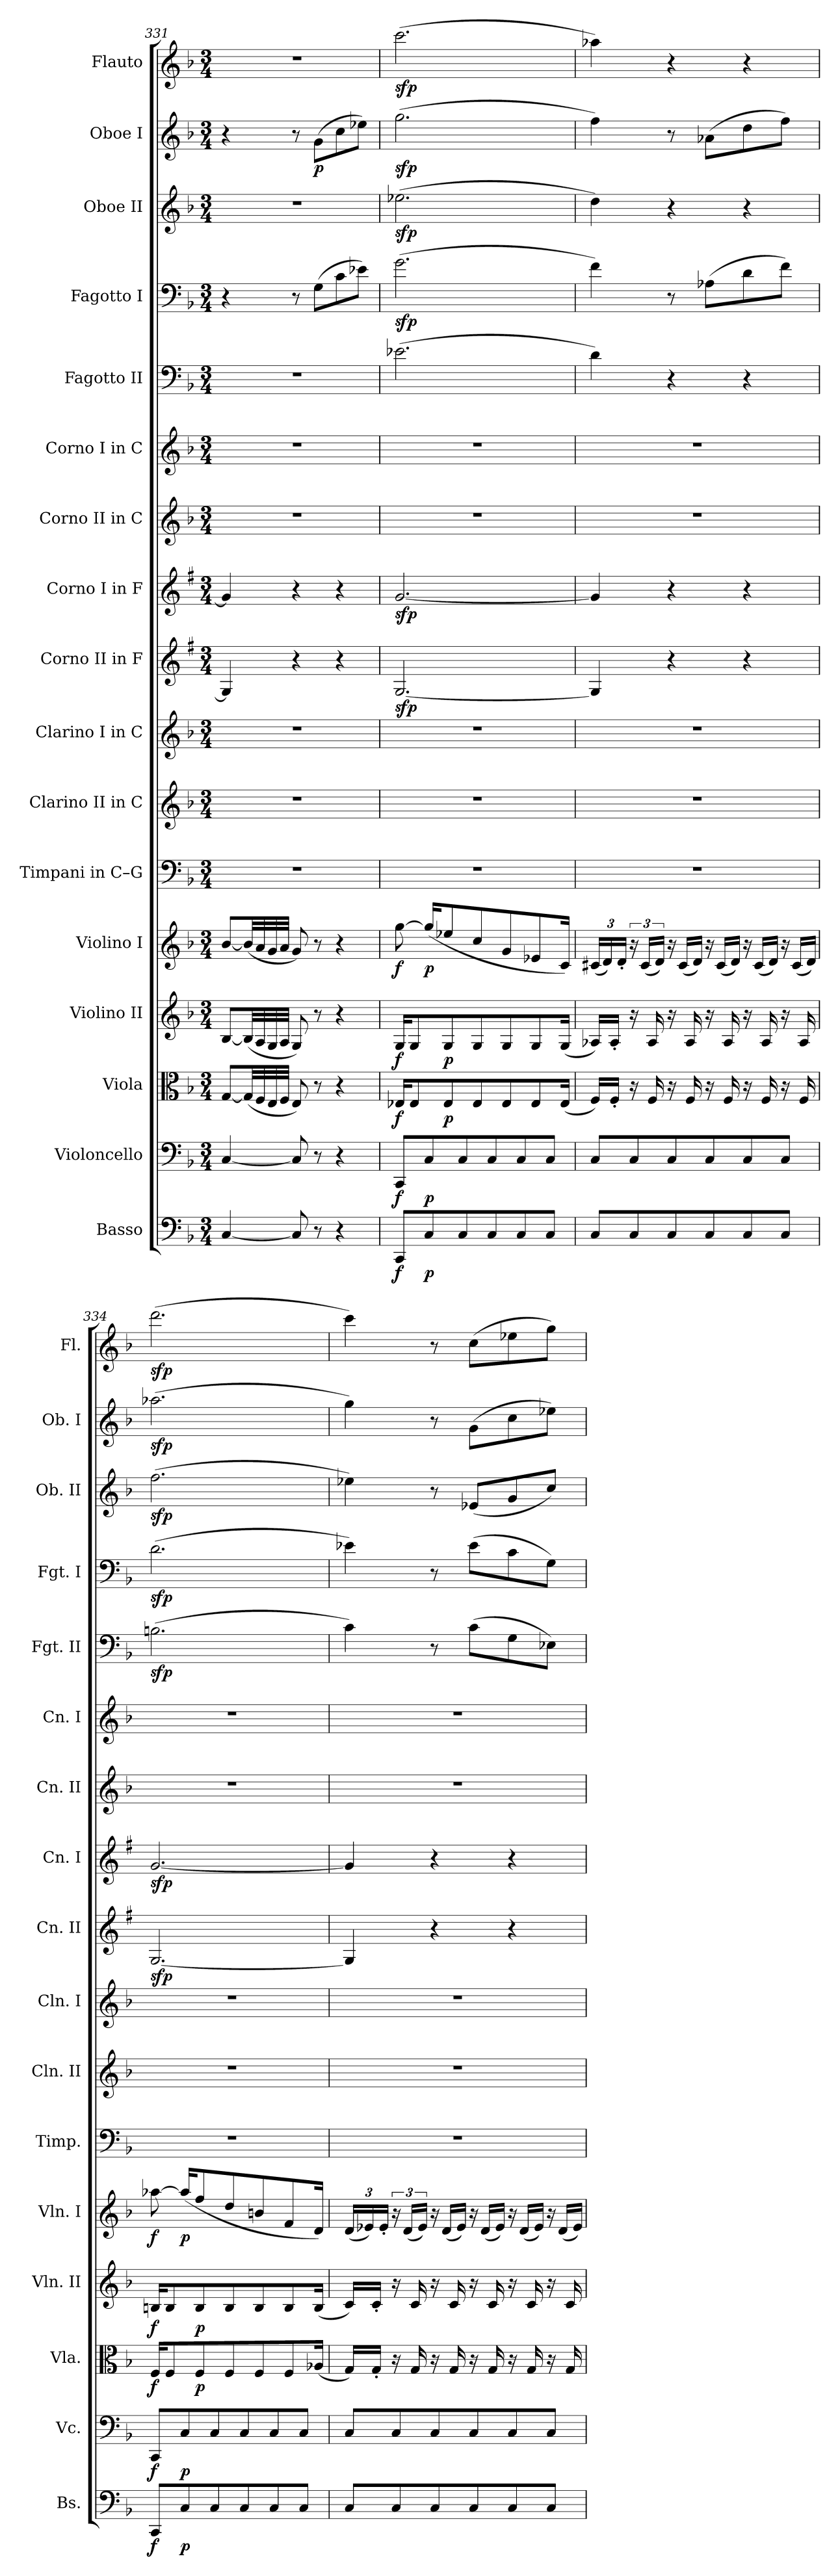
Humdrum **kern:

**kern	**dynam	**kern	**dynam	**kern	**dynam	**kern	**dynam	**kern	**dynam	**kern	**kern	**kern	**kern	**dynam	**kern	**dynam	**kern	**kern	**kern	**dynam	**kern	**dynam	**kern	**dynam	**kern	**dynam	**kern	**dynam
*part17	*part17	*part16	*part16	*part15	*part15	*part14	*part14	*part13	*part13	*part12	*part11	*part10	*part9	*part9	*part8	*part8	*part7	*part6	*part5	*part5	*part4	*part4	*part3	*part3	*part2	*part2	*part1	*part1
*staff17	*staff17	*staff16	*staff16	*staff15	*staff15	*staff14	*staff14	*staff13	*staff13	*staff12	*staff11	*staff10	*staff9	*staff9	*staff8	*staff8	*staff7	*staff6	*staff5	*staff5	*staff4	*staff4	*staff3	*staff3	*staff2	*staff2	*staff1	*staff1
*I"Basso	*	*I"Violoncello	*	*I"Viola	*	*I"Violino II	*	*I"Violino I	*	*I"Timpani in C–G	*I"Clarino II in C	*I"Clarino I in C	*I"Corno II in F	*	*I"Corno I in F	*	*I"Corno II in C	*I"Corno I in C	*I"Fagotto II	*	*I"Fagotto I	*	*I"Oboe II	*	*I"Oboe I	*	*I"Flauto	*
*I'Bs.	*	*I'Vc.	*	*I'Vla.	*	*I'Vln. II	*	*I'Vln. I	*	*I'Timp.	*I'Cln. II	*I'Cln. I	*I'Cn. II	*	*I'Cn. I	*	*I'Cn. II	*I'Cn. I	*I'Fgt. II	*	*I'Fgt. I	*	*I'Ob. II	*	*I'Ob. I	*	*I'Fl.	*
*clefF4	*	*clefF4	*	*clefC3	*	*clefG2	*	*clefG2	*	*clefF4	*clefG2	*clefG2	*clefG2	*	*clefG2	*	*clefG2	*clefG2	*clefF4	*	*clefF4	*	*clefG2	*	*clefG2	*	*clefG2	*
*ITrd7c12	*	*	*	*	*	*	*	*	*	*	*	*	*ITrd4c7	*	*ITrd4c7	*	*ITrd7c12	*ITrd7c12	*	*	*	*	*	*	*	*	*	*
*k[b-]	*	*k[b-]	*	*k[b-]	*	*k[b-]	*	*k[b-]	*	*k[b-]	*k[b-]	*k[b-]	*k[]	*	*k[]	*	*k[b-]	*k[b-]	*k[b-]	*	*k[b-]	*	*k[b-]	*	*k[b-]	*	*k[b-]	*
*M3/4	*	*M3/4	*	*M3/4	*	*M3/4	*	*M3/4	*	*M3/4	*M3/4	*M3/4	*M3/4	*	*M3/4	*	*M3/4	*M3/4	*M3/4	*	*M3/4	*	*M3/4	*	*M3/4	*	*M3/4	*
=331	=331	=331	=331	=331	=331	=331	=331	=331	=331	=331	=331	=331	=331	=331	=331	=331	=331	=331	=331	=331	=331	=331	=331	=331	=331	=331	=331	=331
[4CC/	.	[4C/	.	[8G/L	.	[8B-/L	.	[8b-/L	.	2.r	2.r	2.r	4C/]	.	4c/]	.	2.r	2.r	2.r	.	4r	.	2.r	.	4r	.	2.r	.
.	.	.	.	(32G/LL]	.	(32B-/LL]	.	(32b-/LL]	.	.	.	.	.	.	.	.	.	.	.	.	.	.	.	.	.	.	.	.
.	.	.	.	32F/	.	32A/	.	32a/	.	.	.	.	.	.	.	.	.	.	.	.	.	.	.	.	.	.	.	.
.	.	.	.	32E/	.	32G/	.	32g/	.	.	.	.	.	.	.	.	.	.	.	.	.	.	.	.	.	.	.	.
.	.	.	.	32F/JJJ	.	32A/JJJ	.	32a/JJJ	.	.	.	.	.	.	.	.	.	.	.	.	.	.	.	.	.	.	.	.
8CC/]	.	8C/]	.	8E/)	.	8G/)	.	8g/)	.	.	.	.	4r	.	4r	.	.	.	.	.	8r	.	.	.	8r	.	.	.
!	!	!	!	!	!	!	!	!	!	!	!	!	!	!	!	!	!	!	!	!	!	!	!	!	!	!LO:DY:b	!	!
8r	.	8r	.	8r	.	8r	.	8r	.	.	.	.	.	.	.	.	.	.	.	.	(8G\L	.	.	.	(8g\L	p	.	.
4r	.	4r	.	4r	.	4r	.	4r	.	.	.	.	4r	.	4r	.	.	.	.	.	8c\	.	.	.	8cc\	.	.	.
.	.	.	.	.	.	.	.	.	.	.	.	.	.	.	.	.	.	.	.	.	8e-X\J)	.	.	.	8ee-X\J)	.	.	.
=332	=332	=332	=332	=332	=332	=332	=332	=332	=332	=332	=332	=332	=332	=332	=332	=332	=332	=332	=332	=332	=332	=332	=332	=332	=332	=332	=332	=332
!	!LO:DY:b	!	!LO:DY:b	!	!LO:DY:b	!	!LO:DY:b	!	!LO:DY:b	!	!	!	!	!LO:DY:b	!	!LO:DY:b	!	!	!	!	!	!LO:DY:b	!	!LO:DY:b	!	!LO:DY:b	!	!LO:DY:b
8CCC/L	f	8CC/L	f	16E-X/KL	f	16G/KL	f	[8gg\	f	2.r	2.r	2.r	[2.C/	sfp	[2.c/	sfp	2.r	2.r	(2.e-X\	.	(2.g\	sfp	(2.ee-X\	sfp	(2.gg\	sfp	(2.ccc\	sfp
.	.	.	.	8E-/	.	8G/	.	.	.	.	.	.	.	.	.	.	.	.	.	.	.	.	.	.	.	.	.	.
!	!LO:DY:b	!	!LO:DY:b	!	!	!	!	!	!LO:DY:b	!	!	!	!	!	!	!	!	!	!	!	!	!	!	!	!	!	!	!
8CC/	p	8C/	p	.	.	.	.	(16gg/KL]	p	.	.	.	.	.	.	.	.	.	.	.	.	.	.	.	.	.	.	.
!	!	!	!	!	!LO:DY:b	!	!LO:DY:b	!	!	!	!	!	!	!	!	!	!	!	!	!	!	!	!	!	!	!	!	!
.	.	.	.	8E-/	p	8G/	p	8ee-X/	.	.	.	.	.	.	.	.	.	.	.	.	.	.	.	.	.	.	.	.
8CC/	.	8C/	.	.	.	.	.	.	.	.	.	.	.	.	.	.	.	.	.	.	.	.	.	.	.	.	.	.
.	.	.	.	8E-/	.	8G/	.	8cc/	.	.	.	.	.	.	.	.	.	.	.	.	.	.	.	.	.	.	.	.
8CC/	.	8C/	.	.	.	.	.	.	.	.	.	.	.	.	.	.	.	.	.	.	.	.	.	.	.	.	.	.
.	.	.	.	8E-/	.	8G/	.	8g/	.	.	.	.	.	.	.	.	.	.	.	.	.	.	.	.	.	.	.	.
8CC/	.	8C/	.	.	.	.	.	.	.	.	.	.	.	.	.	.	.	.	.	.	.	.	.	.	.	.	.	.
.	.	.	.	8E-/	.	8G/	.	8e-X/	.	.	.	.	.	.	.	.	.	.	.	.	.	.	.	.	.	.	.	.
8CC/J	.	8C/J	.	.	.	.	.	.	.	.	.	.	.	.	.	.	.	.	.	.	.	.	.	.	.	.	.	.
.	.	.	.	(16E-/Jk	.	(16G/Jk	.	16c/Jk)	.	.	.	.	.	.	.	.	.	.	.	.	.	.	.	.	.	.	.	.
=333	=333	=333	=333	=333	=333	=333	=333	=333	=333	=333	=333	=333	=333	=333	=333	=333	=333	=333	=333	=333	=333	=333	=333	=333	=333	=333	=333	=333
*	*	*	*	*	*	*	*	*Xbrackettup	*	*	*	*	*	*	*	*	*	*	*	*	*	*	*	*	*	*	*	*
8CC/L	.	8C/L	.	16F/LL)	.	16A-X/LL)	.	(24c#X/LL	.	2.r	2.r	2.r	4C/]	.	4c/]	.	2.r	2.r	4d\)	.	4f\)	.	4dd\)	.	4ff\)	.	4aa-X\)	.
.	.	.	.	.	.	.	.	24d/)	.	.	.	.	.	.	.	.	.	.	.	.	.	.	.	.	.	.	.	.
.	.	.	.	16F'/JJ	.	16A-'/JJ	.	.	.	.	.	.	.	.	.	.	.	.	.	.	.	.	.	.	.	.	.	.
.	.	.	.	.	.	.	.	24d'/JJ	.	.	.	.	.	.	.	.	.	.	.	.	.	.	.	.	.	.	.	.
*	*	*	*	*	*	*	*	*brackettup	*	*	*	*	*	*	*	*	*	*	*	*	*	*	*	*	*	*	*	*
8CC/	.	8C/	.	16r	.	16r	.	24r	.	.	.	.	.	.	.	.	.	.	.	.	.	.	.	.	.	.	.	.
.	.	.	.	.	.	.	.	(24c#/LL	.	.	.	.	.	.	.	.	.	.	.	.	.	.	.	.	.	.	.	.
.	.	.	.	16F/	.	16A-/	.	.	.	.	.	.	.	.	.	.	.	.	.	.	.	.	.	.	.	.	.	.
.	.	.	.	.	.	.	.	24d/JJ)	.	.	.	.	.	.	.	.	.	.	.	.	.	.	.	.	.	.	.	.
*	*	*	*	*	*	*	*	*Xtuplet	*	*	*	*	*	*	*	*	*	*	*	*	*	*	*	*	*	*	*	*
8CC/	.	8C/	.	16r	.	16r	.	24r	.	.	.	.	4r	.	4r	.	.	.	4r	.	8r	.	4r	.	8r	.	4r	.
.	.	.	.	.	.	.	.	(24c#/LL	.	.	.	.	.	.	.	.	.	.	.	.	.	.	.	.	.	.	.	.
.	.	.	.	16F/	.	16A-/	.	.	.	.	.	.	.	.	.	.	.	.	.	.	.	.	.	.	.	.	.	.
.	.	.	.	.	.	.	.	24d/JJ)	.	.	.	.	.	.	.	.	.	.	.	.	.	.	.	.	.	.	.	.
8CC/	.	8C/	.	16r	.	16r	.	24r	.	.	.	.	.	.	.	.	.	.	.	.	(8A-X\L	.	.	.	(8a-X\L	.	.	.
.	.	.	.	.	.	.	.	(24c#/LL	.	.	.	.	.	.	.	.	.	.	.	.	.	.	.	.	.	.	.	.
.	.	.	.	16F/	.	16A-/	.	.	.	.	.	.	.	.	.	.	.	.	.	.	.	.	.	.	.	.	.	.
.	.	.	.	.	.	.	.	24d/JJ)	.	.	.	.	.	.	.	.	.	.	.	.	.	.	.	.	.	.	.	.
8CC/	.	8C/	.	16r	.	16r	.	24r	.	.	.	.	4r	.	4r	.	.	.	4r	.	8d\	.	4r	.	8dd\	.	4r	.
.	.	.	.	.	.	.	.	(24c#/LL	.	.	.	.	.	.	.	.	.	.	.	.	.	.	.	.	.	.	.	.
.	.	.	.	16F/	.	16A-/	.	.	.	.	.	.	.	.	.	.	.	.	.	.	.	.	.	.	.	.	.	.
.	.	.	.	.	.	.	.	24d/JJ)	.	.	.	.	.	.	.	.	.	.	.	.	.	.	.	.	.	.	.	.
8CC/J	.	8C/J	.	16r	.	16r	.	24r	.	.	.	.	.	.	.	.	.	.	.	.	8f\J)	.	.	.	8ff\J)	.	.	.
.	.	.	.	.	.	.	.	(24c#/LL	.	.	.	.	.	.	.	.	.	.	.	.	.	.	.	.	.	.	.	.
.	.	.	.	16F/	.	16A-/	.	.	.	.	.	.	.	.	.	.	.	.	.	.	.	.	.	.	.	.	.	.
.	.	.	.	.	.	.	.	24d/JJ)	.	.	.	.	.	.	.	.	.	.	.	.	.	.	.	.	.	.	.	.
!!LO:PB:g=z
=334	=334	=334	=334	=334	=334	=334	=334	=334	=334	=334	=334	=334	=334	=334	=334	=334	=334	=334	=334	=334	=334	=334	=334	=334	=334	=334	=334	=334
!	!LO:DY:b	!	!LO:DY:b	!	!LO:DY:b	!	!LO:DY:b	!	!LO:DY:b	!	!	!	!	!LO:DY:b	!	!LO:DY:b	!	!	!	!LO:DY:b	!	!LO:DY:b	!	!LO:DY:b	!	!LO:DY:b	!	!LO:DY:b
8CCC/L	f	8CC/L	f	16F/KL	f	16Bn/KL	f	[8aa-X\	f	2.r	2.r	2.r	[2.C/	sfp	[2.c/	sfp	2.r	2.r	(2.Bn\	sfp	(2.d\	sfp	(2.ff\	sfp	(2.aa-X\	sfp	(2.ddd\	sfp
.	.	.	.	8F/	.	8B/	.	.	.	.	.	.	.	.	.	.	.	.	.	.	.	.	.	.	.	.	.	.
!	!LO:DY:b	!	!LO:DY:b	!	!	!	!	!	!LO:DY:b	!	!	!	!	!	!	!	!	!	!	!	!	!	!	!	!	!	!	!
8CC/	p	8C/	p	.	.	.	.	(16aa-/KL]	p	.	.	.	.	.	.	.	.	.	.	.	.	.	.	.	.	.	.	.
!	!	!	!	!	!LO:DY:b	!	!LO:DY:b	!	!	!	!	!	!	!	!	!	!	!	!	!	!	!	!	!	!	!	!	!
.	.	.	.	8F/	p	8B/	p	8ff/	.	.	.	.	.	.	.	.	.	.	.	.	.	.	.	.	.	.	.	.
8CC/	.	8C/	.	.	.	.	.	.	.	.	.	.	.	.	.	.	.	.	.	.	.	.	.	.	.	.	.	.
.	.	.	.	8F/	.	8B/	.	8dd/	.	.	.	.	.	.	.	.	.	.	.	.	.	.	.	.	.	.	.	.
8CC/	.	8C/	.	.	.	.	.	.	.	.	.	.	.	.	.	.	.	.	.	.	.	.	.	.	.	.	.	.
.	.	.	.	8F/	.	8B/	.	8bn/	.	.	.	.	.	.	.	.	.	.	.	.	.	.	.	.	.	.	.	.
8CC/	.	8C/	.	.	.	.	.	.	.	.	.	.	.	.	.	.	.	.	.	.	.	.	.	.	.	.	.	.
.	.	.	.	8F/	.	8B/	.	8f/	.	.	.	.	.	.	.	.	.	.	.	.	.	.	.	.	.	.	.	.
8CC/J	.	8C/J	.	.	.	.	.	.	.	.	.	.	.	.	.	.	.	.	.	.	.	.	.	.	.	.	.	.
.	.	.	.	(16A-X/Jk	.	(16B/Jk	.	16d/Jk)	.	.	.	.	.	.	.	.	.	.	.	.	.	.	.	.	.	.	.	.
=335	=335	=335	=335	=335	=335	=335	=335	=335	=335	=335	=335	=335	=335	=335	=335	=335	=335	=335	=335	=335	=335	=335	=335	=335	=335	=335	=335	=335
*	*	*	*	*	*	*	*	*tuplet	*	*	*	*	*	*	*	*	*	*	*	*	*	*	*	*	*	*	*	*
*	*	*	*	*	*	*	*	*Xbrackettup	*	*	*	*	*	*	*	*	*	*	*	*	*	*	*	*	*	*	*	*
8CC/L	.	8C/L	.	16G/LL)	.	16c/LL)	.	(24d/LL	.	2.r	2.r	2.r	4C/]	.	4c/]	.	2.r	2.r	4c\)	.	4e-X\)	.	4ee-X\)	.	4gg\)	.	4ccc\)	.
.	.	.	.	.	.	.	.	24e-X/)	.	.	.	.	.	.	.	.	.	.	.	.	.	.	.	.	.	.	.	.
.	.	.	.	16G'/JJ	.	16c'/JJ	.	.	.	.	.	.	.	.	.	.	.	.	.	.	.	.	.	.	.	.	.	.
.	.	.	.	.	.	.	.	24e-'/JJ	.	.	.	.	.	.	.	.	.	.	.	.	.	.	.	.	.	.	.	.
*	*	*	*	*	*	*	*	*brackettup	*	*	*	*	*	*	*	*	*	*	*	*	*	*	*	*	*	*	*	*
8CC/	.	8C/	.	16r	.	16r	.	24r	.	.	.	.	.	.	.	.	.	.	.	.	.	.	.	.	.	.	.	.
.	.	.	.	.	.	.	.	(24d/LL	.	.	.	.	.	.	.	.	.	.	.	.	.	.	.	.	.	.	.	.
.	.	.	.	16G/	.	16c/	.	.	.	.	.	.	.	.	.	.	.	.	.	.	.	.	.	.	.	.	.	.
.	.	.	.	.	.	.	.	24e-/JJ)	.	.	.	.	.	.	.	.	.	.	.	.	.	.	.	.	.	.	.	.
*	*	*	*	*	*	*	*	*Xtuplet	*	*	*	*	*	*	*	*	*	*	*	*	*	*	*	*	*	*	*	*
8CC/	.	8C/	.	16r	.	16r	.	24r	.	.	.	.	4r	.	4r	.	.	.	8r	.	8r	.	8r	.	8r	.	8r	.
.	.	.	.	.	.	.	.	(24d/LL	.	.	.	.	.	.	.	.	.	.	.	.	.	.	.	.	.	.	.	.
.	.	.	.	16G/	.	16c/	.	.	.	.	.	.	.	.	.	.	.	.	.	.	.	.	.	.	.	.	.	.
.	.	.	.	.	.	.	.	24e-/JJ)	.	.	.	.	.	.	.	.	.	.	.	.	.	.	.	.	.	.	.	.
8CC/	.	8C/	.	16r	.	16r	.	24r	.	.	.	.	.	.	.	.	.	.	(8c\L	.	(8e-\L	.	(8e-X/L	.	(8g\L	.	(8cc\L	.
.	.	.	.	.	.	.	.	(24d/LL	.	.	.	.	.	.	.	.	.	.	.	.	.	.	.	.	.	.	.	.
.	.	.	.	16G/	.	16c/	.	.	.	.	.	.	.	.	.	.	.	.	.	.	.	.	.	.	.	.	.	.
.	.	.	.	.	.	.	.	24e-/JJ)	.	.	.	.	.	.	.	.	.	.	.	.	.	.	.	.	.	.	.	.
8CC/	.	8C/	.	16r	.	16r	.	24r	.	.	.	.	4r	.	4r	.	.	.	8G\	.	8c\	.	8g/	.	8cc\	.	8ee-X\	.
.	.	.	.	.	.	.	.	(24d/LL	.	.	.	.	.	.	.	.	.	.	.	.	.	.	.	.	.	.	.	.
.	.	.	.	16G/	.	16c/	.	.	.	.	.	.	.	.	.	.	.	.	.	.	.	.	.	.	.	.	.	.
.	.	.	.	.	.	.	.	24e-/JJ)	.	.	.	.	.	.	.	.	.	.	.	.	.	.	.	.	.	.	.	.
8CC/J	.	8C/J	.	16r	.	16r	.	24r	.	.	.	.	.	.	.	.	.	.	8E-X\J)	.	8G\J)	.	8cc/J)	.	8ee-X\J)	.	8gg\J)	.
.	.	.	.	.	.	.	.	(24d/LL	.	.	.	.	.	.	.	.	.	.	.	.	.	.	.	.	.	.	.	.
.	.	.	.	16G/	.	16c/	.	.	.	.	.	.	.	.	.	.	.	.	.	.	.	.	.	.	.	.	.	.
.	.	.	.	.	.	.	.	24e-/JJ)	.	.	.	.	.	.	.	.	.	.	.	.	.	.	.	.	.	.	.	.
=	=	=	=	=	=	=	=	=	=	=	=	=	=	=	=	=	=	=	=	=	=	=	=	=	=	=	=	=
*-	*-	*-	*-	*-	*-	*-	*-	*-	*-	*-	*-	*-	*-	*-	*-	*-	*-	*-	*-	*-	*-	*-	*-	*-	*-	*-	*-	*-
